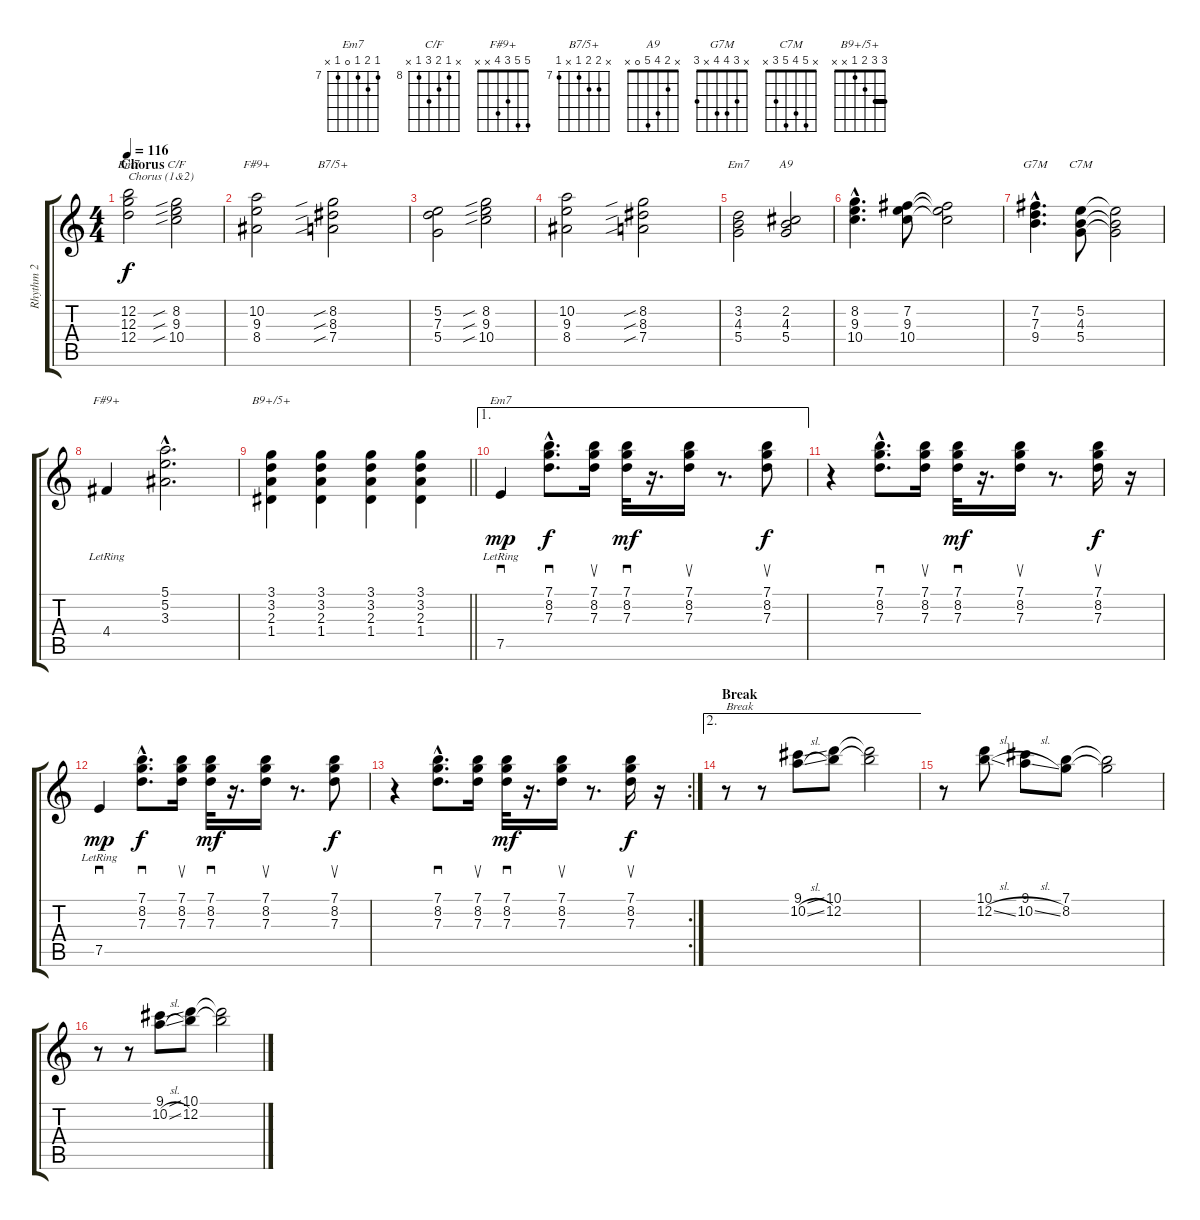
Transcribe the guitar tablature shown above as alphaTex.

\track ("Rhythm 2" "Rhythm 2") {instrument electricguitarjazz}
\staff {score tabs}
\tuning (E4 B3 G3 D3 A2 E2) {hide}
\chord ("Em7" 7 8 7 x 7 x) {firstfret 7}
\chord ("C/F" x 8 9 10 8 x) {firstfret 8}
\chord ("F#9+" x 10 9 8 9 x) {firstfret 8}
\chord ("B7/5+" x 8 8 7 x 7) {firstfret 7}
\chord ("Em7" x 3 4 5 x 0)
\chord ("A9" x 2 4 5 0 x)
\chord ("G7M" x 3 4 4 x 3)
\chord ("C7M" x 5 4 5 3 x)
\chord ("F#9+" 5 5 3 4 x x)
\chord ("B9+/5+" 3 3 2 1 x x) {barre 3}
\chord ("Em7" 7 8 7 0 7 x) {firstfret 7}
\ts (4 4)
\section ("" "Chorus")
\tempo 116
\clef g2
\ks c
(12.2 12.3 12.4).2{ch "Em7" txt "Chorus (1&2)" dy f} (8.2{sib} 9.3{sib} 10.4{sib}).2{ch "C/F"} |
(10.2 9.3 8.4).2{ch "F#9+"} (8.2{sib} 8.3{sib} 7.4{sib}).2{ch "B7/5+"} |
(5.2 7.3 5.4).2 (8.2{sib} 9.3{sib} 10.4{sib}).2 |
(10.2 9.3 8.4).2 (8.2{sib} 8.3{sib} 7.4{sib}).2 |
(3.2 4.3 5.4).2{ch "Em7"} (2.2 4.3 5.4).2{ch "A9"} |
(8.2{hac} 9.3{hac} 10.4{hac}).4{d} (7.2 9.3 10.4).8 (7.2{t} 9.3{t} 10.4{t}).2 |
(7.2{hac} 7.3{hac} 9.4{hac}).4{d ch "G7M"} (5.2 4.3 5.4).8{ch "C7M"} (5.2{t} 4.3{t} 5.4{t}).2 |
4.4{lr}.4{ch "F#9+"} (5.1{hac} 5.2{hac} 3.3{hac}).2{d} |
\barLineRight lightlight
(3.1 3.2 2.3 1.4).4{ch "B9+/5+"} (3.1 3.2 2.3 1.4).4 (3.1 3.2 2.3 1.4).4 (3.1 3.2 2.3 1.4).4 |
\ae 1
7.5{lr}.4{sd ch "Em7" dy mp} (7.1{hac} 8.2{hac} 7.3{hac}).8{d sd dy f} (7.1 8.2 7.3).16{su} (7.1 8.2 7.3).32{sd dy mf} r.16{d} (7.1 8.2 7.3).16{su} r.8{d} (7.1 8.2 7.3).8{su dy f} |
r.4 (7.1{hac} 8.2{hac} 7.3{hac}).8{d sd} (7.1 8.2 7.3).16{su} (7.1 8.2 7.3).32{sd dy mf} r.16{d} (7.1 8.2 7.3).16{su} r.8{d} (7.1 8.2 7.3).16{su dy f} r.16 |
7.5{lr}.4{sd dy mp} (7.1{hac} 8.2{hac} 7.3{hac}).8{d sd dy f} (7.1 8.2 7.3).16{su} (7.1 8.2 7.3).32{sd dy mf} r.16{d} (7.1 8.2 7.3).16{su} r.8{d} (7.1 8.2 7.3).8{su dy f} |
\rc 2
r.4 (7.1{hac} 8.2{hac} 7.3{hac}).8{d sd} (7.1 8.2 7.3).16{su} (7.1 8.2 7.3).32{sd dy mf} r.16{d} (7.1 8.2 7.3).16{su} r.8{d} (7.1 8.2 7.3).16{su dy f} r.16 |
\ae 2
\section ("" "Break")
r.8{txt "Break"} r.8 (9.1{ss} 10.2{sl}).8 (10.1 12.2).8 (10.1{t} 12.2{t}).2 |
r.8 (10.1 12.2{sl}).8 (9.1 10.2{sl}).8 (7.1 8.2).8 (7.1{t} 8.2{t}).2 |
r.8 r.8 (9.1{ss} 10.2{sl}).8 (10.1 12.2).8 (10.1{t} 12.2{t}).2
